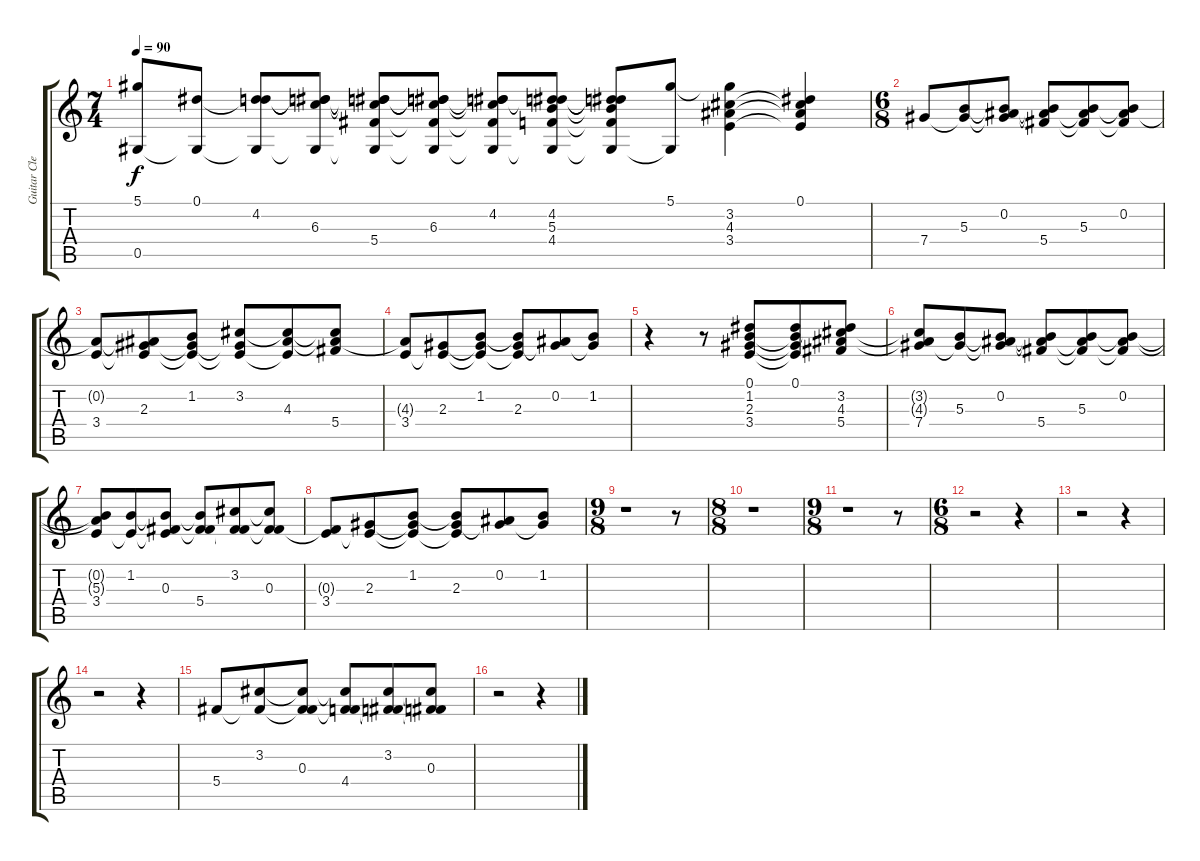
\track ("Guitar Clean" "Guitar Cle") {instrument electricguitarclean}
\staff {score tabs}
\tuning (Eb4 Bb3 Gb3 Db3 Ab2 Eb2) {hide}
\ts (7 4)
\tempo 90
\clef g2
\ks c
(5.1{t} 0.5).8{dy f} (0.1 0.5{t}).8 (0.1{t} 4.2 0.5{t}).8 (0.1{t} 4.2{t} 6.3 0.5{t}).8 (0.1{t} 4.2{t} 6.3{t} 5.4 0.5{t}).8 (0.1{t} 4.2{t} 6.3 5.4{t} 0.5{t}).8 (0.1{t} 4.2 6.3{t} 5.4{t} 0.5{t}).8 (0.1{t} 4.2 5.3 4.4 0.5{t}).8 (0.1{t} 4.2{t} 5.3{t} 4.4{t} 0.5{t}).8 (5.1 0.5{t}).8 (5.1{t} 3.2 4.3 3.4).4 (0.1 3.2{t} 4.3{t} 3.4{t}).4 |
\ts (6 8)
7.4.8 (5.3 7.4{t}).8 (0.2 5.3{t} 7.4{t}).8 (0.2{t} 5.3{t} 5.4).8 (0.2{t} 5.3 5.4{t}).8 (0.2 5.3{t} 5.4{t}).8 |
(0.2{t} 3.4).8 (0.2{t} 2.3 3.4{t}).8 (1.2 2.3{t} 3.4{t}).8 (3.2 2.3{t} 3.4{t}).8 (3.2{t} 4.3 3.4{t}).8 (3.2{t} 4.3{t} 5.4).8 |
(4.3{t} 3.4).8 (2.3 3.4{t}).8 (1.2 2.3{t} 3.4{t}).8 (1.2{t} 2.3 3.4{t}).8 (0.2 2.3{t}).8 (1.2 2.3{t}).8 |
r.4 r.8 (0.1 1.2 2.3 3.4).8 (0.1 1.2{t} 2.3{t} 3.4{t}).8 (0.1{t} 3.2 4.3 5.4).8 |
(3.2{t} 4.3{t} 7.4).8 (5.3 7.4{t}).8 (0.2 5.3{t} 7.4{t}).8 (0.2{t} 5.3{t} 5.4).8 (0.2{t} 5.3 5.4{t}).8 (0.2 5.3{t} 5.4{t}).8 |
(0.2{t} 5.3{t} 3.4).8 (1.2 3.4{t}).8 (1.2{t} 0.3 3.4{t}).8 (1.2{t} 0.3{t} 5.4).8 (3.2 0.3{t} 5.4{t}).8 (3.2{t} 0.3 5.4{t}).8 |
(0.3{t} 3.4).8 (2.3 3.4{t}).8 (1.2 2.3{t} 3.4{t}).8 (1.2{t} 2.3 3.4{t}).8 (0.2 2.3{t}).8 (1.2 2.3{t}).8 |
\ts (9 8)
r.1 r.8 |
\ts (8 8)
r.1 |
\ts (9 8)
r.1 r.8 |
\ts (6 8)
r.2 r.4 |
r.2 r.4 |
r.2 r.4 |
5.4.8 (3.2 5.4{t}).8 (3.2{t} 0.3 5.4{t}).8 (3.2{t} 0.3{t} 4.4).8 (3.2 0.3{t} 4.4{t}).8 (3.2{t} 0.3 4.4{t}).8 |
r.2 r.4
